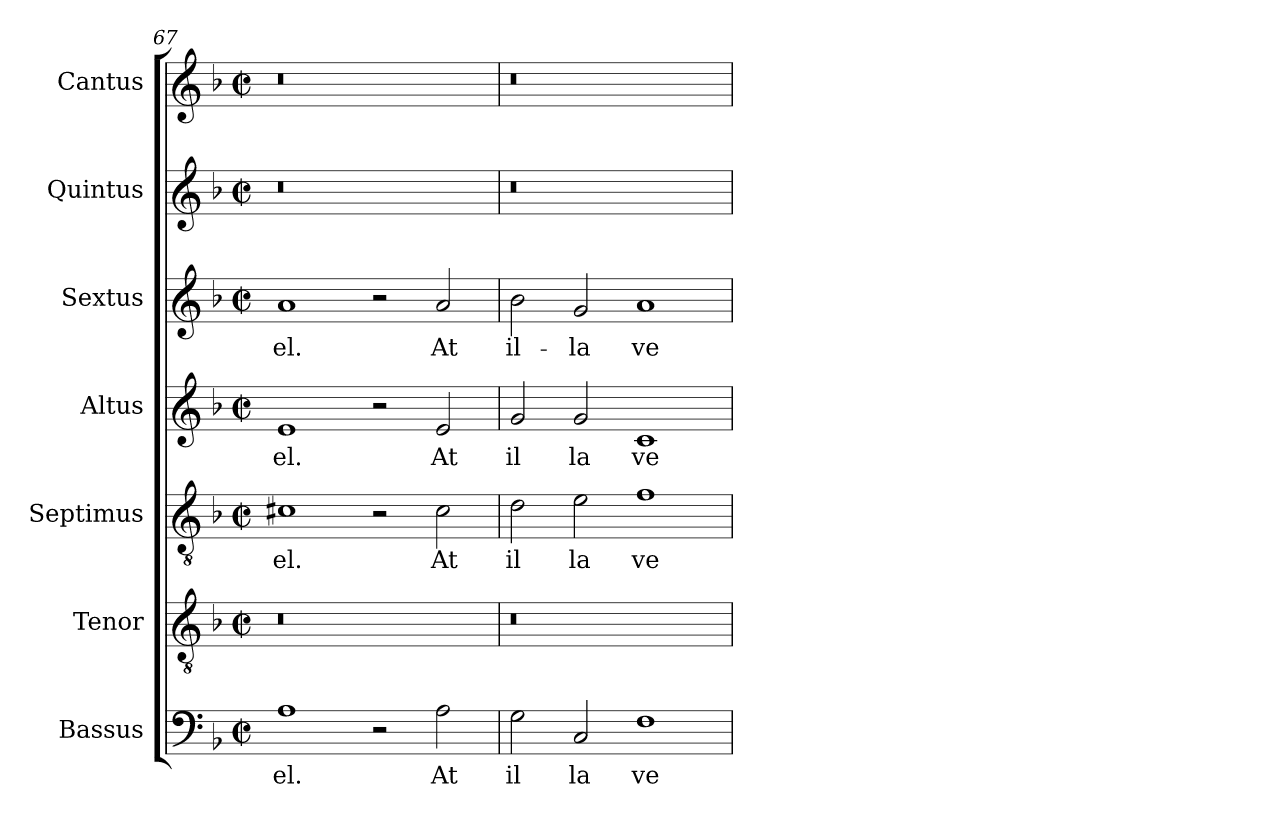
**kern	**text	**kern	**kern	**text	**kern	**text	**kern	**text	**kern	**kern
*part7	*part7	*part6	*part5	*part5	*part4	*part4	*part3	*part3	*part2	*part1
*staff7	*staff7	*staff6	*staff5	*staff5	*staff4	*staff4	*staff3	*staff3	*staff2	*staff1
*I"Bassus	*	*I"Tenor	*I"Septimus	*	*I"Altus	*	*I"Sextus	*	*I"Quintus	*I"Cantus
*clefF4	*	*clefGv2	*clefGv2	*	*clefG2	*	*clefG2	*	*clefG2	*clefG2
*k[b-]	*	*k[b-]	*k[b-]	*	*k[b-]	*	*k[b-]	*	*k[b-]	*k[b-]
*F:	*	*F:	*F:	*	*F:	*	*F:	*	*F:	*F:
*M2/2	*	*M2/2	*M2/2	*	*M2/2	*	*M2/2	*	*M2/2	*M2/2
*met(c|)	*	*met(c|)	*met(c|)	*	*met(c|)	*	*met(c|)	*	*met(c|)	*met(c|)
=67	=67	=67	=67	=67	=67	=67	=67	=67	=67	=67
!	!LO:LY:b:cj	!	!	!LO:LY:b:cj	!	!LO:LY:b:cj	!	!LO:LY:b:cj	!	!
1A	-el.	0r	1c#X	el.	1e	el.	1a	-el.	0r	0r
2r	.	.	2r	.	2r	.	2r	.	.	.
!	!LO:LY:b:cj	!	!	!LO:LY:b:cj	!	!LO:LY:b:cj	!	!LO:LY:b:cj	!	!
2A\	At	.	2c#\	At	2e/	At	2a/	At	.	.
!!LO:PB:g=z
=68	=68	=68	=68	=68	=68	=68	=68	=68	=68	=68
!	!LO:LY:b:cj	!	!	!LO:LY:b:cj	!	!LO:LY:b:cj	!	!LO:LY:b:cj	!	!
2G\	il	0r	2d\	il	2g/	il	2b-\	il-	0r	0r
!	!LO:LY:b:cj	!	!	!LO:LY:b:cj	!	!LO:LY:b:cj	!	!LO:LY:b:cj	!	!
2C/	la	.	2e\	la	2g/	la	2g/	-la	.	.
!	!LO:LY:b:cj	!	!	!LO:LY:b:cj	!	!LO:LY:b:cj	!	!LO:LY:b:cj	!	!
1F	ve	.	1f	ve	1c	ve	1a	ve-	.	.
=	=	=	=	=	=	=	=	=	=	=
*-	*-	*-	*-	*-	*-	*-	*-	*-	*-	*-
